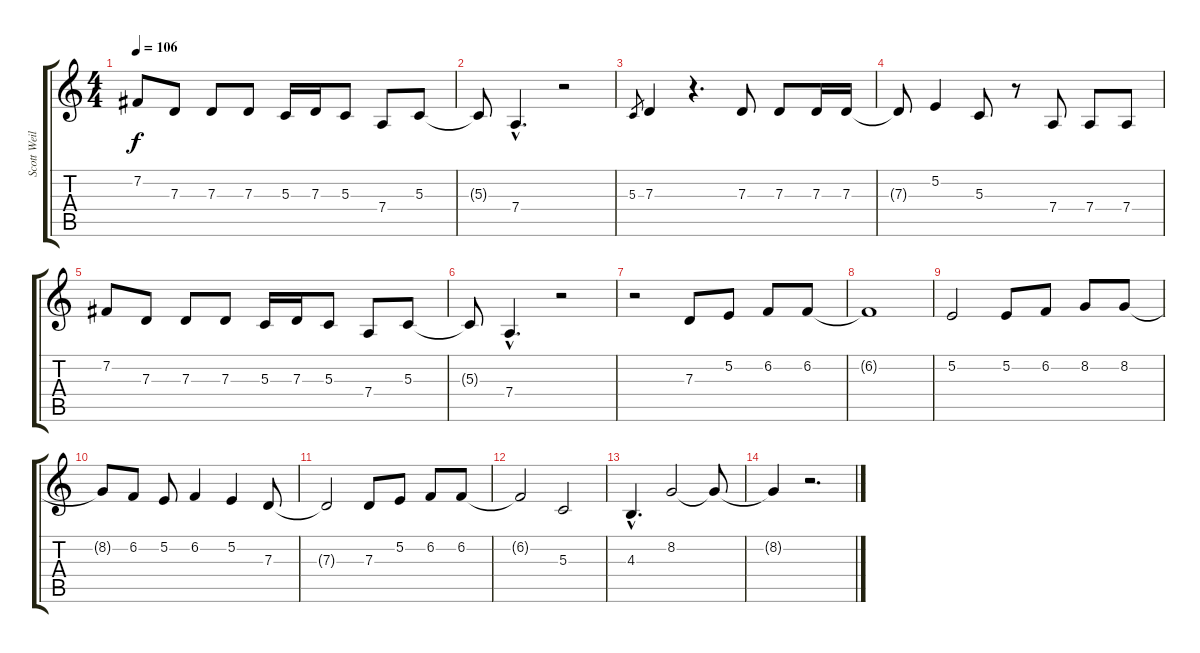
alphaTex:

\track ("Scott Weiland" "Scott Weil") {instrument synthvoice}
\staff {score tabs}
\tuning (E4 B3 G3 D3 A2 E2) {hide}
\ts (4 4)
\tempo 106
\clef g2
\ks c
7.2.8{dy f} 7.3.8 7.3.8 7.3.8 5.3.16 7.3.16 5.3.8 7.4.8 5.3.8 |
5.3{t}.8 7.4{hac}.4{d} r.2 |
5.3.8{gr} 7.3.4 r.4{d} 7.3.8 7.3.8 7.3.16 7.3.16 |
7.3{t}.8 5.2.4 5.3.8 r.8 7.4.8 7.4.8 7.4.8 |
7.2.8 7.3.8 7.3.8 7.3.8 5.3.16 7.3.16 5.3.8 7.4.8 5.3.8 |
5.3{t}.8 7.4{hac}.4{d} r.2 |
r.2 7.3.8 5.2.8 6.2.8 6.2.8 |
6.2{t}.1 |
5.2.2 5.2.8 6.2.8 8.2.8 8.2.8 |
8.2{t}.8 6.2.8 5.2.8 6.2.4 5.2.4 7.3.8 |
7.3{t}.2 7.3.8 5.2.8 6.2.8 6.2.8 |
6.2{t}.2 5.3.2 |
4.3{hac}.4{d} 8.2.2 8.2{t}.8 |
8.2{t}.4 r.2{d}
